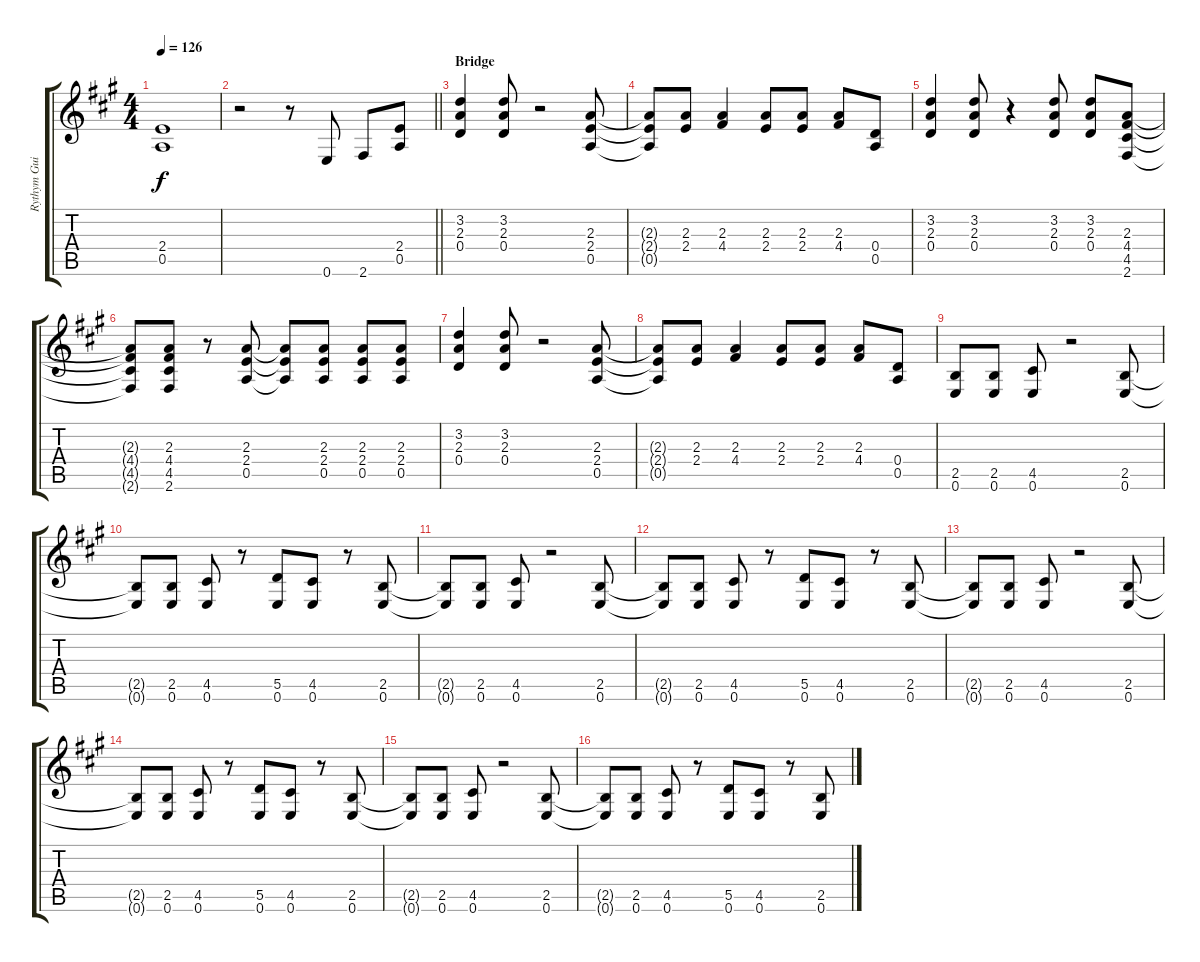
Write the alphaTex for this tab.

\track ("Rythym Guitar #2" "Rythym Gui") {instrument distortionguitar}
\staff {score tabs}
\tuning (E4 B3 G3 D3 A2 E2) {hide}
\ts (4 4)
\tempo 126
\clef g2
\ks a
(2.4 0.5).1{dy f} |
\barLineRight lightlight
r.2 r.8 0.6.8 2.6.8 (2.4 0.5).8 |
\section ("" "Bridge")
(3.2 2.3 0.4).4 (3.2 2.3 0.4).8 r.2 (2.3 2.4 0.5).8 |
(2.3{t} 2.4{t} 0.5{t}).8 (2.3 2.4).8 (2.3 4.4).4 (2.3 2.4).8 (2.3 2.4).8 (2.3 4.4).8 (0.4 0.5).8 |
(3.2 2.3 0.4).4 (3.2 2.3 0.4).8 r.4 (3.2 2.3 0.4).8 (3.2 2.3 0.4).8 (2.3 4.4 4.5 2.6).8 |
(2.3{t} 4.4{t} 4.5{t} 2.6{t}).8 (2.3 4.4 4.5 2.6).8 r.8 (2.3 2.4 0.5).8 (2.3{t} 2.4{t} 0.5{t}).8 (2.3 2.4 0.5).8 (2.3 2.4 0.5).8 (2.3 2.4 0.5).8 |
(3.2 2.3 0.4).4 (3.2 2.3 0.4).8 r.2 (2.3 2.4 0.5).8 |
(2.3{t} 2.4{t} 0.5{t}).8 (2.3 2.4).8 (2.3 4.4).4 (2.3 2.4).8 (2.3 2.4).8 (2.3 4.4).8 (0.4 0.5).8 |
(2.5 0.6).8 (2.5 0.6).8 (4.5 0.6).8 r.2 (2.5 0.6).8 |
(2.5{t} 0.6{t}).8 (2.5 0.6).8 (4.5 0.6).8 r.8 (5.5 0.6).8 (4.5 0.6).8 r.8 (2.5 0.6).8 |
(2.5{t} 0.6{t}).8 (2.5 0.6).8 (4.5 0.6).8 r.2 (2.5 0.6).8 |
(2.5{t} 0.6{t}).8 (2.5 0.6).8 (4.5 0.6).8 r.8 (5.5 0.6).8 (4.5 0.6).8 r.8 (2.5 0.6).8 |
(2.5{t} 0.6{t}).8 (2.5 0.6).8 (4.5 0.6).8 r.2 (2.5 0.6).8 |
(2.5{t} 0.6{t}).8 (2.5 0.6).8 (4.5 0.6).8 r.8 (5.5 0.6).8 (4.5 0.6).8 r.8 (2.5 0.6).8 |
(2.5{t} 0.6{t}).8 (2.5 0.6).8 (4.5 0.6).8 r.2 (2.5 0.6).8 |
(2.5{t} 0.6{t}).8 (2.5 0.6).8 (4.5 0.6).8 r.8 (5.5 0.6).8 (4.5 0.6).8 r.8 (2.5 0.6).8
